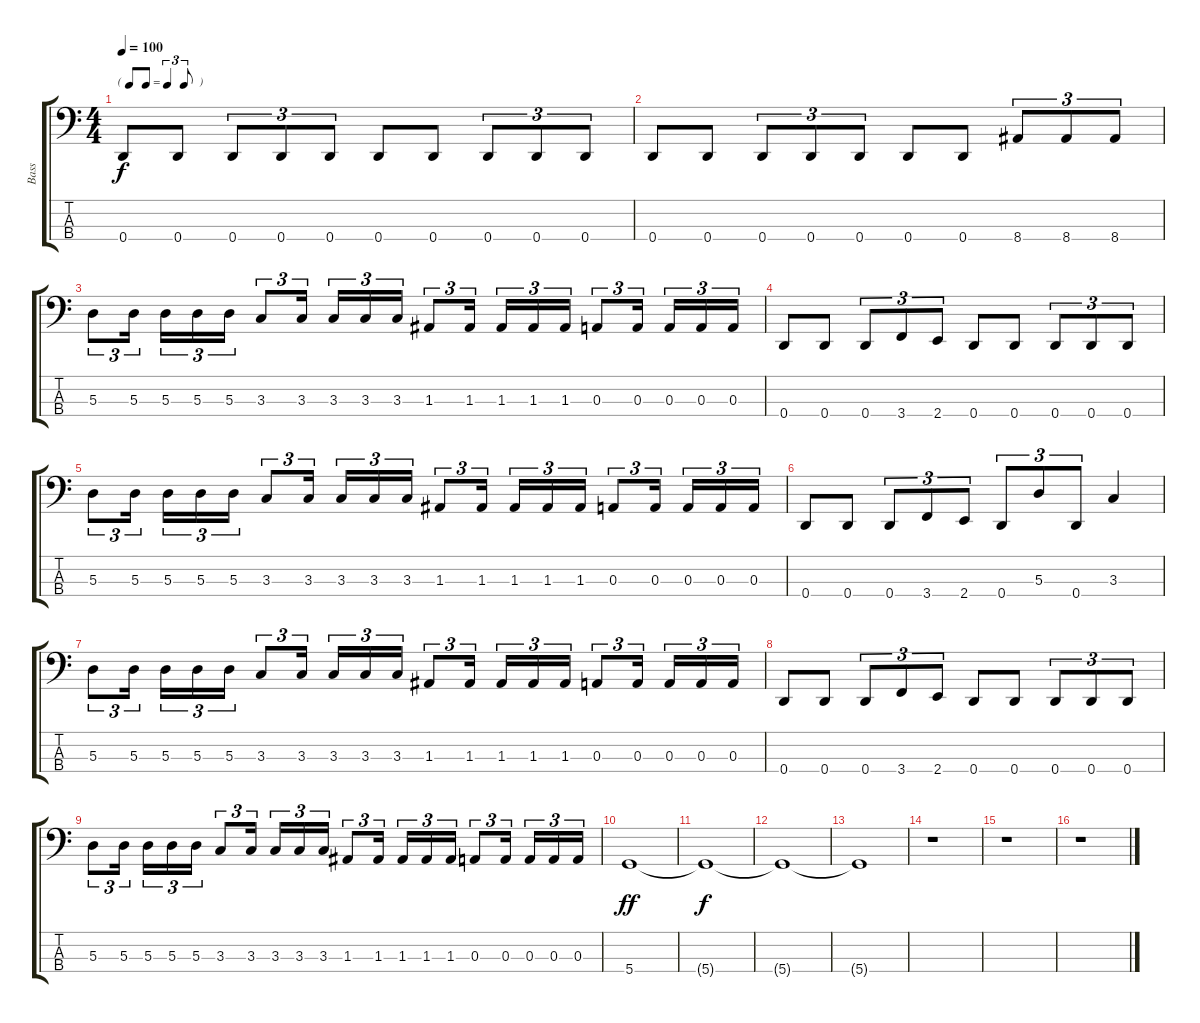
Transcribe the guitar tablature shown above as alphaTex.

\track ("Bass" "Bass") {instrument electricbassfinger}
\staff {score tabs}
\tuning (G2 D2 A1 D1) {hide}
\ts (4 4)
\tf triplet8th
\tempo 100
\clef f4
\ks c
0.4.8{dy f} 0.4.8 0.4.8{tu (3 2)} 0.4.8{tu (3 2)} 0.4.8{tu (3 2)} 0.4.8 0.4.8 0.4.8{tu (3 2)} 0.4.8{tu (3 2)} 0.4.8{tu (3 2)} |
0.4.8 0.4.8 0.4.8{tu (3 2)} 0.4.8{tu (3 2)} 0.4.8{tu (3 2)} 0.4.8 0.4.8 8.4.8{tu (3 2)} 8.4.8{tu (3 2)} 8.4.8{tu (3 2)} |
5.3.8{tu (3 2)} 5.3.16{tu (3 2) beam splitsecondary} 5.3.16{tu (3 2)} 5.3.16{tu (3 2)} 5.3.16{tu (3 2)} 3.3.8{tu (3 2)} 3.3.16{tu (3 2) beam splitsecondary} 3.3.16{tu (3 2)} 3.3.16{tu (3 2)} 3.3.16{tu (3 2)} 1.3.8{tu (3 2)} 1.3.16{tu (3 2) beam splitsecondary} 1.3.16{tu (3 2)} 1.3.16{tu (3 2)} 1.3.16{tu (3 2)} 0.3.8{tu (3 2)} 0.3.16{tu (3 2) beam splitsecondary} 0.3.16{tu (3 2)} 0.3.16{tu (3 2)} 0.3.16{tu (3 2)} |
0.4.8 0.4.8 0.4.8{tu (3 2)} 3.4.8{tu (3 2)} 2.4.8{tu (3 2)} 0.4.8 0.4.8 0.4.8{tu (3 2)} 0.4.8{tu (3 2)} 0.4.8{tu (3 2)} |
5.3.8{tu (3 2)} 5.3.16{tu (3 2) beam splitsecondary} 5.3.16{tu (3 2)} 5.3.16{tu (3 2)} 5.3.16{tu (3 2)} 3.3.8{tu (3 2)} 3.3.16{tu (3 2) beam splitsecondary} 3.3.16{tu (3 2)} 3.3.16{tu (3 2)} 3.3.16{tu (3 2)} 1.3.8{tu (3 2)} 1.3.16{tu (3 2) beam splitsecondary} 1.3.16{tu (3 2)} 1.3.16{tu (3 2)} 1.3.16{tu (3 2)} 0.3.8{tu (3 2)} 0.3.16{tu (3 2) beam splitsecondary} 0.3.16{tu (3 2)} 0.3.16{tu (3 2)} 0.3.16{tu (3 2)} |
0.4.8 0.4.8 0.4.8{tu (3 2)} 3.4.8{tu (3 2)} 2.4.8{tu (3 2)} 0.4.8{tu (3 2)} 5.3.8{tu (3 2)} 0.4.8{tu (3 2)} 3.3.4 |
5.3.8{tu (3 2)} 5.3.16{tu (3 2) beam splitsecondary} 5.3.16{tu (3 2)} 5.3.16{tu (3 2)} 5.3.16{tu (3 2)} 3.3.8{tu (3 2)} 3.3.16{tu (3 2) beam splitsecondary} 3.3.16{tu (3 2)} 3.3.16{tu (3 2)} 3.3.16{tu (3 2)} 1.3.8{tu (3 2)} 1.3.16{tu (3 2) beam splitsecondary} 1.3.16{tu (3 2)} 1.3.16{tu (3 2)} 1.3.16{tu (3 2)} 0.3.8{tu (3 2)} 0.3.16{tu (3 2) beam splitsecondary} 0.3.16{tu (3 2)} 0.3.16{tu (3 2)} 0.3.16{tu (3 2)} |
0.4.8 0.4.8 0.4.8{tu (3 2)} 3.4.8{tu (3 2)} 2.4.8{tu (3 2)} 0.4.8 0.4.8 0.4.8{tu (3 2)} 0.4.8{tu (3 2)} 0.4.8{tu (3 2)} |
5.3.8{tu (3 2)} 5.3.16{tu (3 2) beam splitsecondary} 5.3.16{tu (3 2)} 5.3.16{tu (3 2)} 5.3.16{tu (3 2)} 3.3.8{tu (3 2)} 3.3.16{tu (3 2) beam splitsecondary} 3.3.16{tu (3 2)} 3.3.16{tu (3 2)} 3.3.16{tu (3 2)} 1.3.8{tu (3 2)} 1.3.16{tu (3 2) beam splitsecondary} 1.3.16{tu (3 2)} 1.3.16{tu (3 2)} 1.3.16{tu (3 2)} 0.3.8{tu (3 2)} 0.3.16{tu (3 2) beam splitsecondary} 0.3.16{tu (3 2)} 0.3.16{tu (3 2)} 0.3.16{tu (3 2)} |
5.4.1{dy ff} |
5.4{t}.1{dy f} |
5.4{t}.1 |
5.4{t}.1 |
r.1 |
r.1 |
r.1
